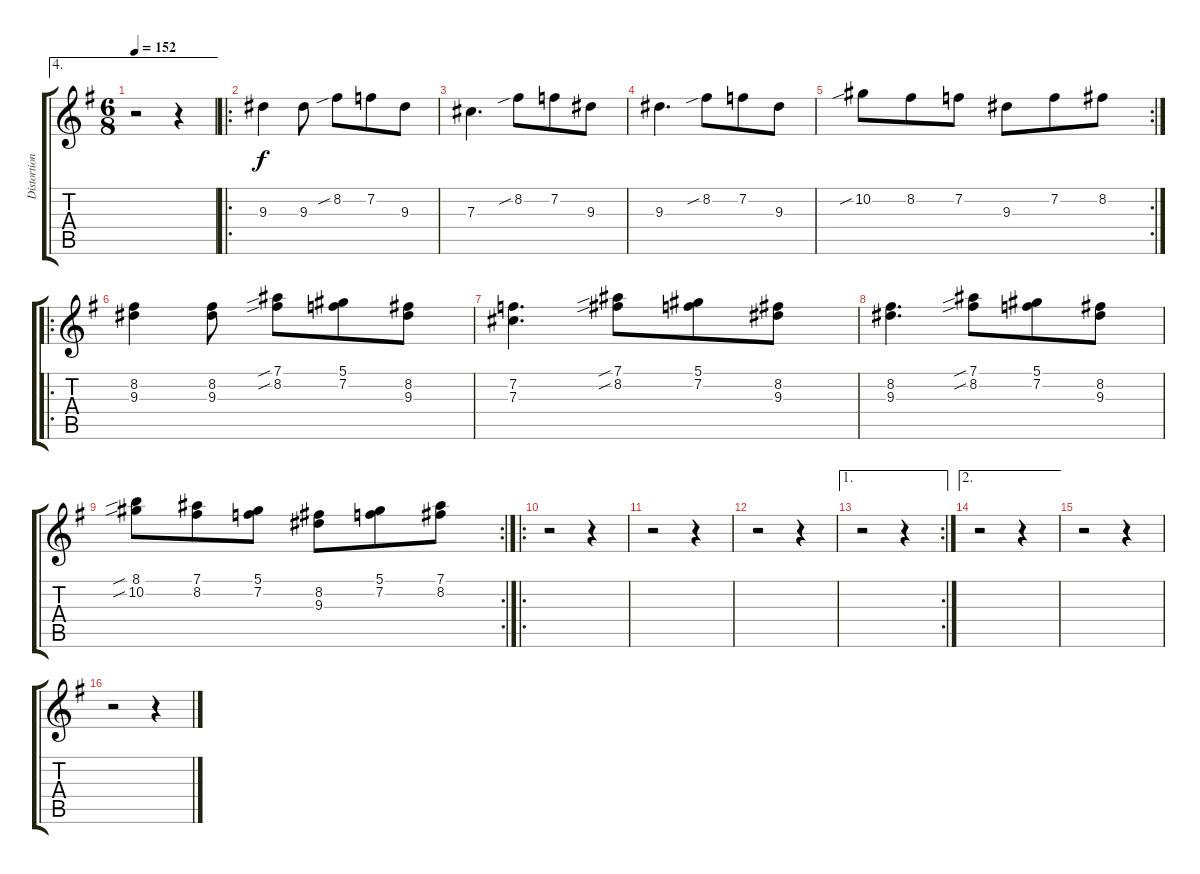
\track ("Distortion Guitar 3" "Distortion") {instrument distortionguitar}
\staff {score tabs}
\tuning (Eb4 Bb3 Gb3 Db3 Ab2 Eb2) {hide}
\ae 4
\ts (6 8)
\tempo 152
\clef g2
\ks g
r.2{dy f} r.4 |
\ro
9.3.4 9.3.8 8.2{sib}.8 7.2.8 9.3.8 |
7.3.4{d} 8.2{sib}.8 7.2.8 9.3.8 |
9.3.4{d} 8.2{sib}.8 7.2.8 9.3.8 |
\rc 2
10.2{sib}.8 8.2.8 7.2.8 9.3.8 7.2.8 8.2.8 |
\ro
(8.2 9.3).4 (8.2 9.3).8 (7.1{sib} 8.2{sib}).8 (5.1 7.2).8 (8.2 9.3).8 |
(7.2 7.3).4{d} (7.1{sib} 8.2{sib}).8 (5.1 7.2).8 (8.2 9.3).8 |
(8.2 9.3).4{d} (7.1{sib} 8.2{sib}).8 (5.1 7.2).8 (8.2 9.3).8 |
\rc 2
(8.1{sib} 10.2{sib}).8 (7.1 8.2).8 (5.1 7.2).8 (8.2 9.3).8 (5.1 7.2).8 (7.1 8.2).8 |
\ro
r.2 r.4 |
r.2 r.4 |
r.2 r.4 |
\ae 1
\rc 2
r.2 r.4 |
\ae 2
r.2 r.4 |
r.2 r.4 |
r.2 r.4
